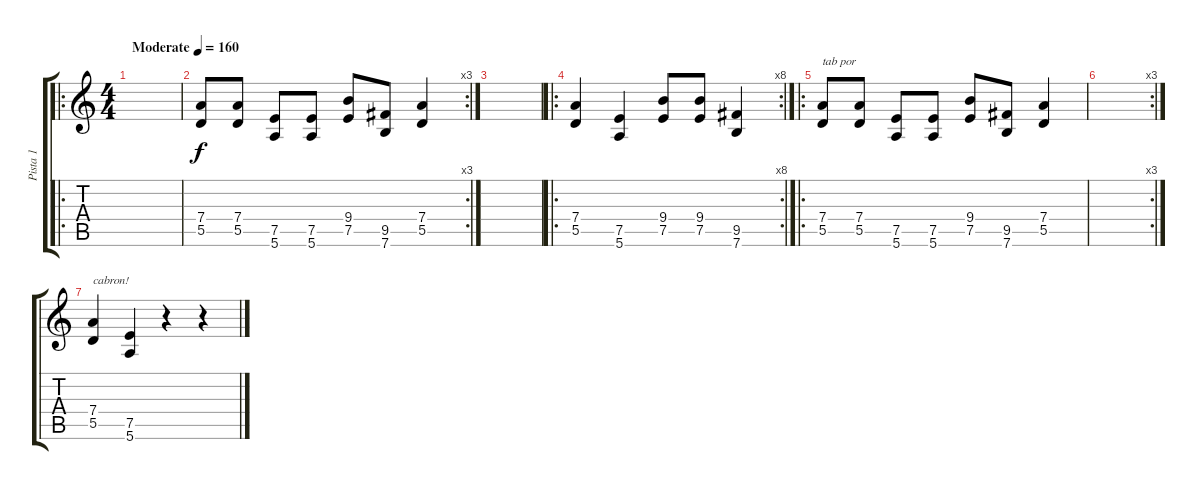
\track ("Pista 1" "Pista 1") {instrument distortionguitar}
\staff {score tabs}
\tuning (E4 B3 G3 D3 A2 E2) {hide}
\ro
\ts (4 4)
\tempo (160 "Moderate")
\clef g2
\ks c
|
\rc 3
(7.4 5.5).8 (7.4 5.5).8 (7.5 5.6).8 (7.5 5.6).8 (9.4 7.5).8 (9.5 7.6).8 (7.4 5.5).4 |
|
\ro
\rc 8
(7.4 5.5).4 (7.5 5.6).4 (9.4 7.5).8 (9.4 7.5).8 (9.5 7.6).4 |
\ro
(7.4 5.5).8{txt "tab por"} (7.4 5.5).8 (7.5 5.6).8 (7.5 5.6).8 (9.4 7.5).8 (9.5 7.6).8 (7.4 5.5).4 |
\rc 3
|
(7.4 5.5).4{txt "cabron!"} (7.5 5.6).4 r.4 r.4
